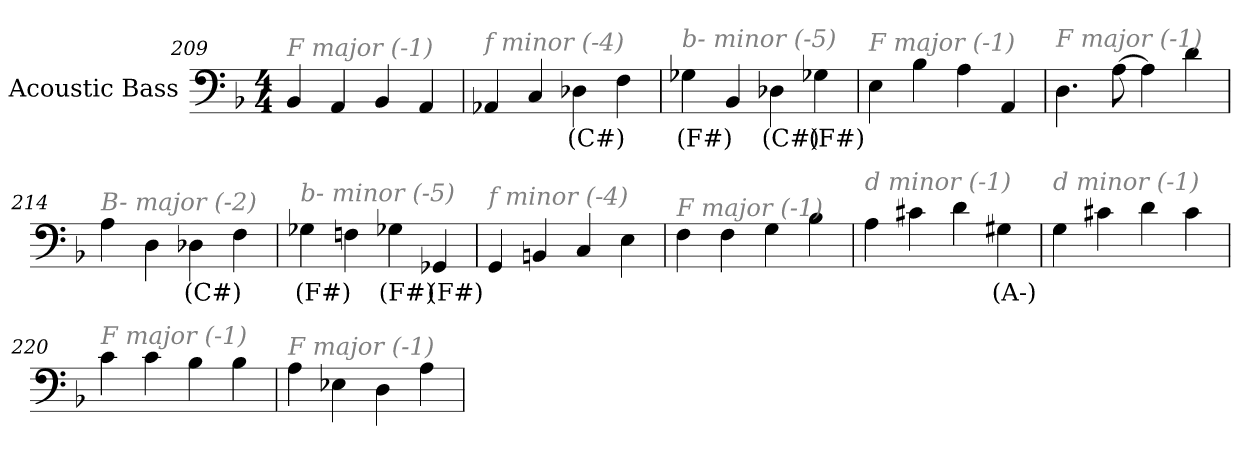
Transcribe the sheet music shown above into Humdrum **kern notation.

**kern	**text
*part1	*part1
*staff1	*staff1
*I"Acoustic Bass	*
*clefF4	*
*ITrd7c12	*
*k[b-]	*
*F:	*
*M4/4	*
=209	=209
!LO:TX:i:color=#808080:t=F major (-1)	!
4BBB-	.
4AAA	.
4BBB-	.
4AAA	.
=210	=210
!LO:TX:i:color=#808080:t=f minor (-4)	!
4AAA-X	.
4CC	.
4DD-Xi	(C#)
4FF	.
=211	=211
!LO:TX:i:color=#808080:t=b- minor (-5)	!
4GG-Xi	(F#)
4BBB-	.
4DD-Xi	(C#)
4GG-Xi	(F#)
=212	=212
!LO:TX:i:color=#808080:t=F major (-1)	!
4EE	.
4BB-	.
4AA	.
4AAA	.
=213	=213
!LO:TX:i:color=#808080:t=F major (-1)	!
4.DD	.
[8AA	.
4AA]	.
4D	.
=214	=214
!LO:TX:i:color=#808080:t=B- major (-2)	!
4AA	.
4DD	.
4DD-Xi	(C#)
4FF	.
=215	=215
!LO:TX:i:color=#808080:t=b- minor (-5)	!
4GG-Xi	(F#)
4FFn	.
4GG-Xi	(F#)
4GGG-Xi	(F#)
=216	=216
!LO:TX:i:color=#808080:t=f minor (-4)	!
4GGG	.
4BBBn	.
4CC	.
4EE	.
=217	=217
!LO:TX:i:color=#808080:t=F major (-1)	!
4FF	.
4FF	.
4GG	.
4BB-	.
=218	=218
!LO:TX:i:color=#808080:t=d minor (-1)	!
4AA	.
4C#X	.
4D	.
4GG#Xi	(A-)
=219	=219
!LO:TX:i:color=#808080:t=d minor (-1)	!
4GG	.
4C#X	.
4D	.
4C#	.
=220	=220
!LO:TX:i:color=#808080:t=F major (-1)	!
4C	.
4C	.
4BB-	.
4BB-	.
=221	=221
!LO:TX:i:color=#808080:t=F major (-1)	!
4AA	.
4EE-X	.
4DD	.
4AA	.
=	=
*-	*-
